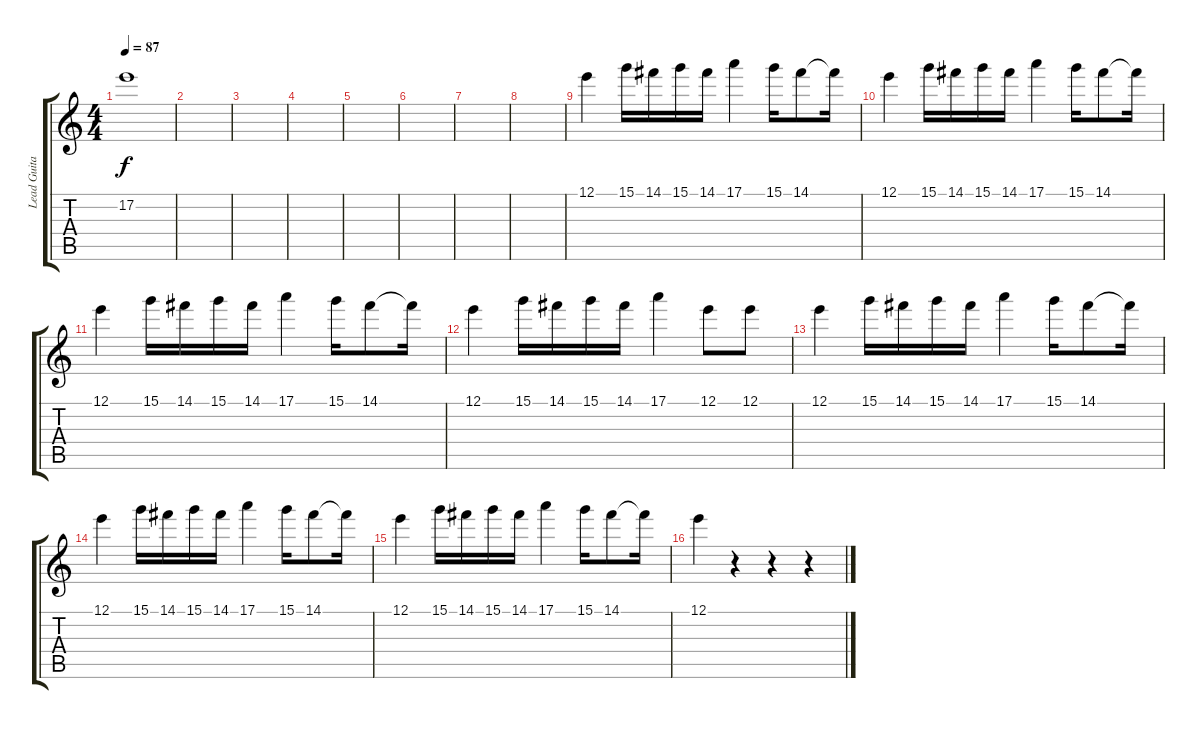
\track ("Lead Guitar" "Lead Guita") {instrument electricguitarclean}
\staff {score tabs}
\tuning (E4 B3 G3 D3 A2 D2) {hide}
\ts (4 4)
\tempo 87
\clef g2
\ks c
17.2.1{dy f} |
|
|
|
|
|
|
|
12.1.4 15.1.16 14.1.16 15.1.16 14.1.16 17.1.4 15.1.16 14.1.8 14.1{t}.16 |
12.1.4 15.1.16 14.1.16 15.1.16 14.1.16 17.1.4 15.1.16 14.1.8 14.1{t}.16 |
12.1.4 15.1.16 14.1.16 15.1.16 14.1.16 17.1.4 15.1.16 14.1.8 14.1{t}.16 |
12.1.4 15.1.16 14.1.16 15.1.16 14.1.16 17.1.4 12.1.8 12.1.8 |
12.1.4 15.1.16 14.1.16 15.1.16 14.1.16 17.1.4 15.1.16 14.1.8 14.1{t}.16 |
12.1.4 15.1.16 14.1.16 15.1.16 14.1.16 17.1.4 15.1.16 14.1.8 14.1{t}.16 |
12.1.4 15.1.16 14.1.16 15.1.16 14.1.16 17.1.4 15.1.16 14.1.8 14.1{t}.16 |
12.1.4 r.4 r.4 r.4
